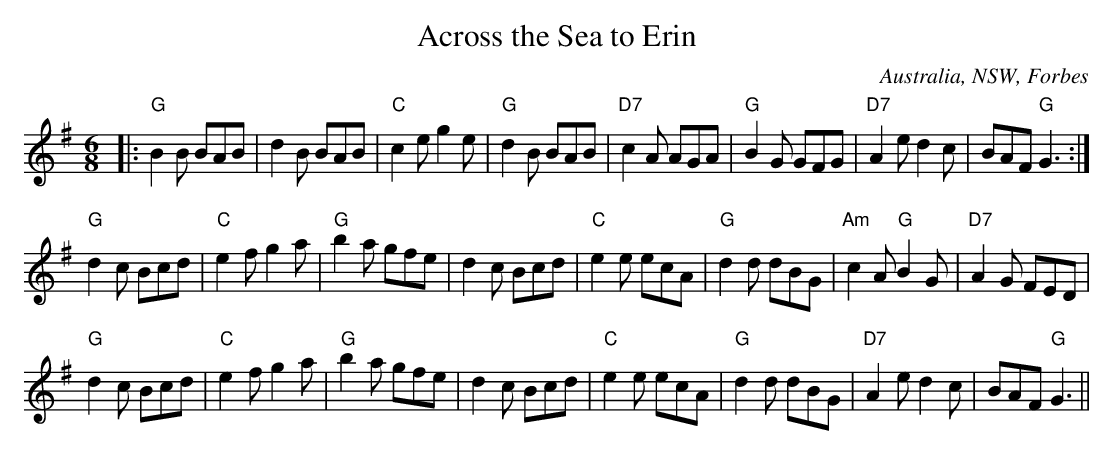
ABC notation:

X:1
T:Across the Sea to Erin
O:Australia, NSW, Forbes
M:6/8
L:1/8
K:G
|:"G"B2B BAB|d2B BAB|"C"c2eg2e|"G"d2B BAB|"D7"c2A AGA|"G" B2G GFG|"D7"A2ed2c|BAF "G"G3:|
"G"d2c Bcd|"C"e2f g2a|"G"b2a gfe|d2c Bcd|"C"e2e ecA|"G"d2d dBG|"Am"c2A "G"B2G|"D7"A2G FED|
"G"d2c Bcd|"C"e2f g2a|"G"b2a gfe|d2c Bcd|"C"e2e ecA|"G"d2d dBG|"D7"A2ed2c|BAF "G"G3||
